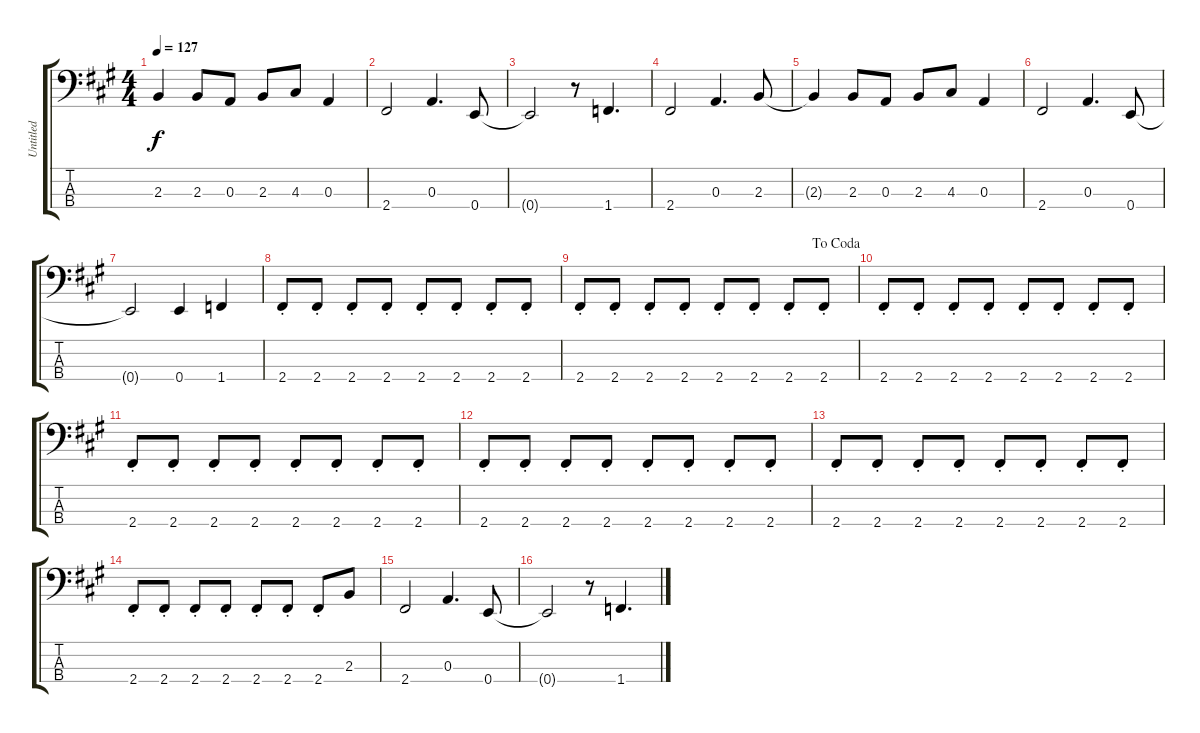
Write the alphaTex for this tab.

\track ("Untitled" "Untitled") {instrument electricbasspick}
\staff {score tabs}
\tuning (G2 D2 A1 E1) {hide}
\ts (4 4)
\tempo 127
\clef f4
\ks a
2.3{t}.4{dy f} 2.3.8 0.3.8 2.3.8 4.3.8 0.3.4 |
2.4.2 0.3.4{d} 0.4.8 |
0.4{t}.2 r.8 1.4.4{d} |
2.4.2 0.3.4{d} 2.3.8 |
2.3{t}.4 2.3.8 0.3.8 2.3.8 4.3.8 0.3.4 |
2.4.2 0.3.4{d} 0.4.8 |
0.4{t}.2 0.4.4 1.4.4 |
2.4{st}.8 2.4{st}.8 2.4{st}.8 2.4{st}.8 2.4{st}.8 2.4{st}.8 2.4{st}.8 2.4{st}.8 |
\jump dacoda
2.4{st}.8 2.4{st}.8 2.4{st}.8 2.4{st}.8 2.4{st}.8 2.4{st}.8 2.4{st}.8 2.4{st}.8 |
2.4{st}.8 2.4{st}.8 2.4{st}.8 2.4{st}.8 2.4{st}.8 2.4{st}.8 2.4{st}.8 2.4{st}.8 |
2.4{st}.8{beam merge} 2.4{st}.8 2.4{st}.8 2.4{st}.8 2.4{st}.8 2.4{st}.8 2.4{st}.8 2.4{st}.8 |
2.4{st}.8 2.4{st}.8 2.4{st}.8 2.4{st}.8 2.4{st}.8 2.4{st}.8 2.4{st}.8 2.4{st}.8 |
2.4{st}.8 2.4{st}.8 2.4{st}.8 2.4{st}.8 2.4{st}.8 2.4{st}.8 2.4{st}.8 2.4{st}.8 |
2.4{st}.8 2.4{st}.8 2.4{st}.8 2.4{st}.8 2.4{st}.8 2.4{st}.8 2.4{st}.8 2.3.8 |
2.4.2 0.3.4{d} 0.4.8 |
0.4{t}.2 r.8 1.4.4{d}
